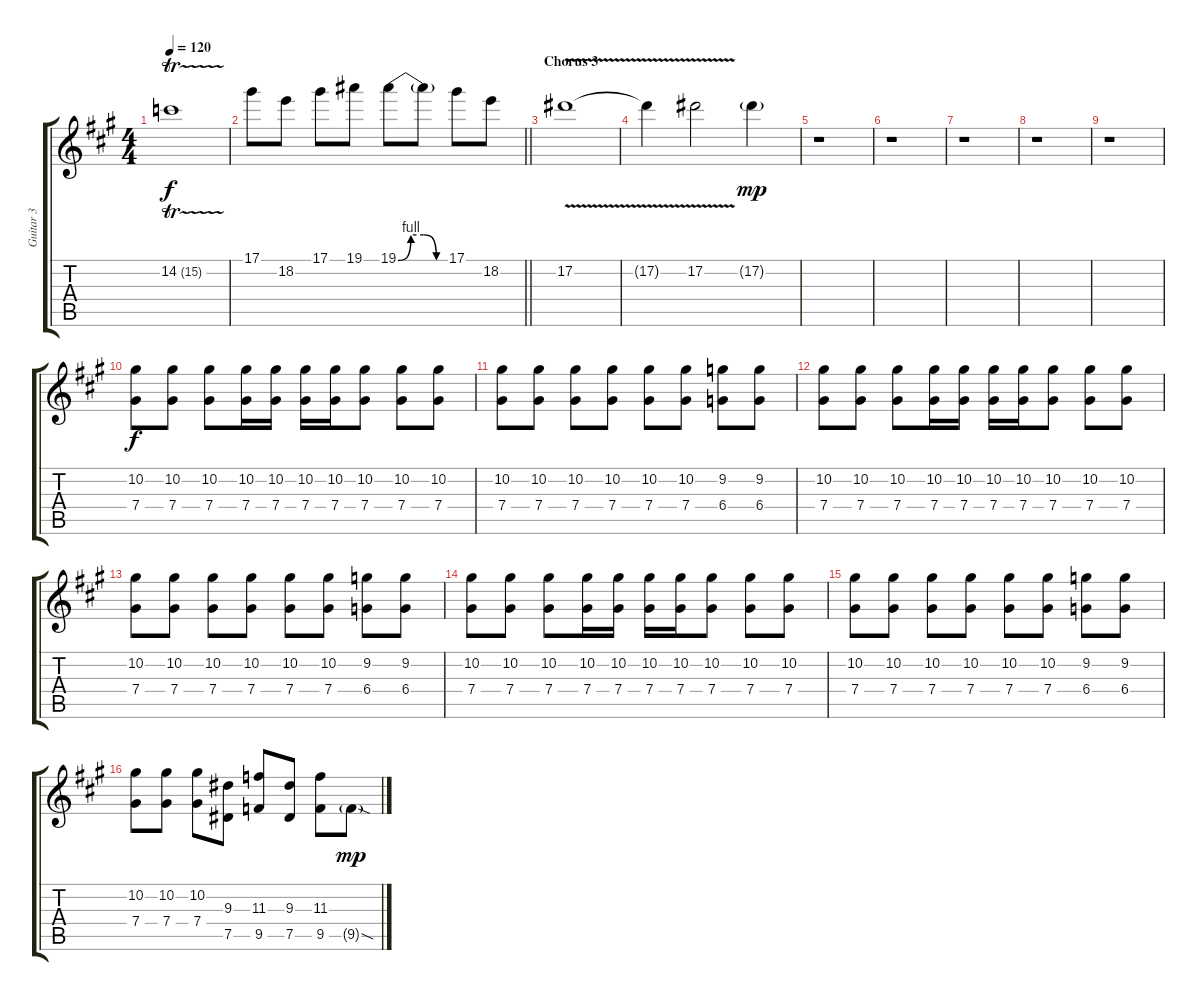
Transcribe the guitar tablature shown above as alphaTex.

\track ("Guitar 3" "Guitar 3") {instrument distortionguitar}
\staff {score tabs}
\tuning (Eb4 Bb3 Gb3 Db3 Ab2 Eb2) {hide}
\ts (4 4)
\tempo 120
\clef g2
\ks a
14.2{tr (15 32)}.1{dy f} |
\barLineRight lightlight
17.1.8 18.2.8 17.1.8 19.1.8 19.1{be (custom 0 0 15 4 30 4 45 0 60 0)}.8 19.1{t}.8 17.1.8 18.2.8 |
\section ("" "Chorus 3")
17.2{v}.1 |
17.2{t}.4 17.2{v}.2 17.2{g}.4{dy mp} |
r.1 |
r.1 |
r.1 |
r.1 |
r.1 |
(10.2 7.4).8{dy f volume 12} (10.2 7.4).8 (10.2 7.4).8 (10.2 7.4).16 (10.2 7.4).16 (10.2 7.4).16 (10.2 7.4).16 (10.2 7.4).8 (10.2 7.4).8 (10.2 7.4).8 |
(10.2 7.4).8 (10.2 7.4).8 (10.2 7.4).8 (10.2 7.4).8 (10.2 7.4).8 (10.2 7.4).8 (9.2 6.4).8 (9.2 6.4).8 |
(10.2 7.4).8 (10.2 7.4).8 (10.2 7.4).8 (10.2 7.4).16 (10.2 7.4).16 (10.2 7.4).16 (10.2 7.4).16 (10.2 7.4).8 (10.2 7.4).8 (10.2 7.4).8 |
(10.2 7.4).8 (10.2 7.4).8 (10.2 7.4).8 (10.2 7.4).8 (10.2 7.4).8 (10.2 7.4).8 (9.2 6.4).8 (9.2 6.4).8 |
(10.2 7.4).8 (10.2 7.4).8 (10.2 7.4).8 (10.2 7.4).16 (10.2 7.4).16 (10.2 7.4).16 (10.2 7.4).16 (10.2 7.4).8 (10.2 7.4).8 (10.2 7.4).8 |
(10.2 7.4).8 (10.2 7.4).8 (10.2 7.4).8 (10.2 7.4).8 (10.2 7.4).8 (10.2 7.4).8 (9.2 6.4).8 (9.2 6.4).8 |
(10.2 7.4).8 (10.2 7.4).8 (10.2 7.4).8 (9.3 7.5).8 (11.3 9.5).8 (9.3 7.5).8 (11.3 9.5).8 9.5{sod g}.8{dy mp}
